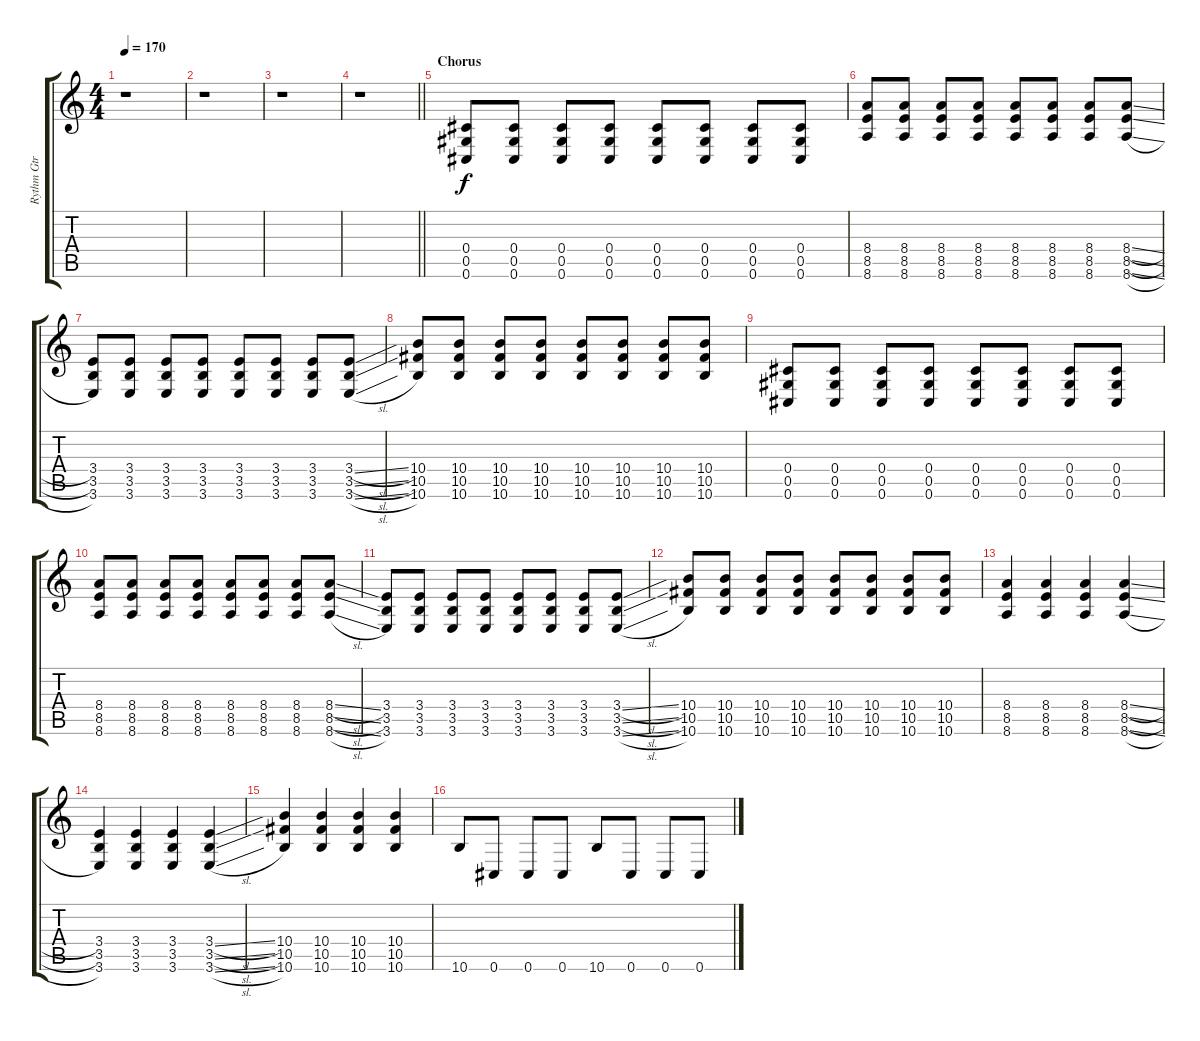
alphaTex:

\track ("Rythm Gtr R" "Rythm Gtr ") {instrument distortionguitar}
\staff {score tabs}
\tuning (Eb4 Bb3 Gb3 Db3 Ab2 Db2) {hide}
\ts (4 4)
\tempo 170
\clef g2
\ks c
r.1{dy f} |
r.1 |
r.1 |
\barLineRight lightlight
r.1 |
\section ("" "Chorus")
(0.4 0.5 0.6).8 (0.4 0.5 0.6).8 (0.4 0.5 0.6).8 (0.4 0.5 0.6).8 (0.4 0.5 0.6).8 (0.4 0.5 0.6).8 (0.4 0.5 0.6).8 (0.4 0.5 0.6).8 |
(8.4 8.5 8.6).8 (8.4 8.5 8.6).8 (8.4 8.5 8.6).8 (8.4 8.5 8.6).8 (8.4 8.5 8.6).8 (8.4 8.5 8.6).8 (8.4 8.5 8.6).8 (8.4{sl} 8.5{sl} 8.6{sl}).8 |
(3.4 3.5 3.6).8 (3.4 3.5 3.6).8 (3.4 3.5 3.6).8 (3.4 3.5 3.6).8 (3.4 3.5 3.6).8 (3.4 3.5 3.6).8 (3.4 3.5 3.6).8 (3.4{sl} 3.5{sl} 3.6{sl}).8 |
(10.4 10.5 10.6).8 (10.4 10.5 10.6).8 (10.4 10.5 10.6).8 (10.4 10.5 10.6).8 (10.4 10.5 10.6).8 (10.4 10.5 10.6).8 (10.4 10.5 10.6).8 (10.4 10.5 10.6).8 |
(0.4 0.5 0.6).8 (0.4 0.5 0.6).8 (0.4 0.5 0.6).8 (0.4 0.5 0.6).8 (0.4 0.5 0.6).8 (0.4 0.5 0.6).8 (0.4 0.5 0.6).8 (0.4 0.5 0.6).8 |
(8.4 8.5 8.6).8 (8.4 8.5 8.6).8 (8.4 8.5 8.6).8 (8.4 8.5 8.6).8 (8.4 8.5 8.6).8 (8.4 8.5 8.6).8 (8.4 8.5 8.6).8 (8.4{sl} 8.5{sl} 8.6{sl}).8 |
(3.4 3.5 3.6).8 (3.4 3.5 3.6).8 (3.4 3.5 3.6).8 (3.4 3.5 3.6).8 (3.4 3.5 3.6).8 (3.4 3.5 3.6).8 (3.4 3.5 3.6).8 (3.4{sl} 3.5{sl} 3.6{sl}).8 |
(10.4 10.5 10.6).8 (10.4 10.5 10.6).8 (10.4 10.5 10.6).8 (10.4 10.5 10.6).8 (10.4 10.5 10.6).8 (10.4 10.5 10.6).8 (10.4 10.5 10.6).8 (10.4 10.5 10.6).8 |
(8.4 8.5 8.6).4 (8.4 8.5 8.6).4 (8.4 8.5 8.6).4 (8.4{sl} 8.5{sl} 8.6{sl}).4 |
(3.4 3.5 3.6).4 (3.4 3.5 3.6).4 (3.4 3.5 3.6).4 (3.4{sl} 3.5{sl} 3.6{sl}).4 |
(10.4 10.5 10.6).4 (10.4 10.5 10.6).4 (10.4 10.5 10.6).4 (10.4 10.5 10.6).4 |
10.6.8 0.6.8 0.6.8 0.6.8 10.6.8 0.6.8 0.6.8 0.6.8
